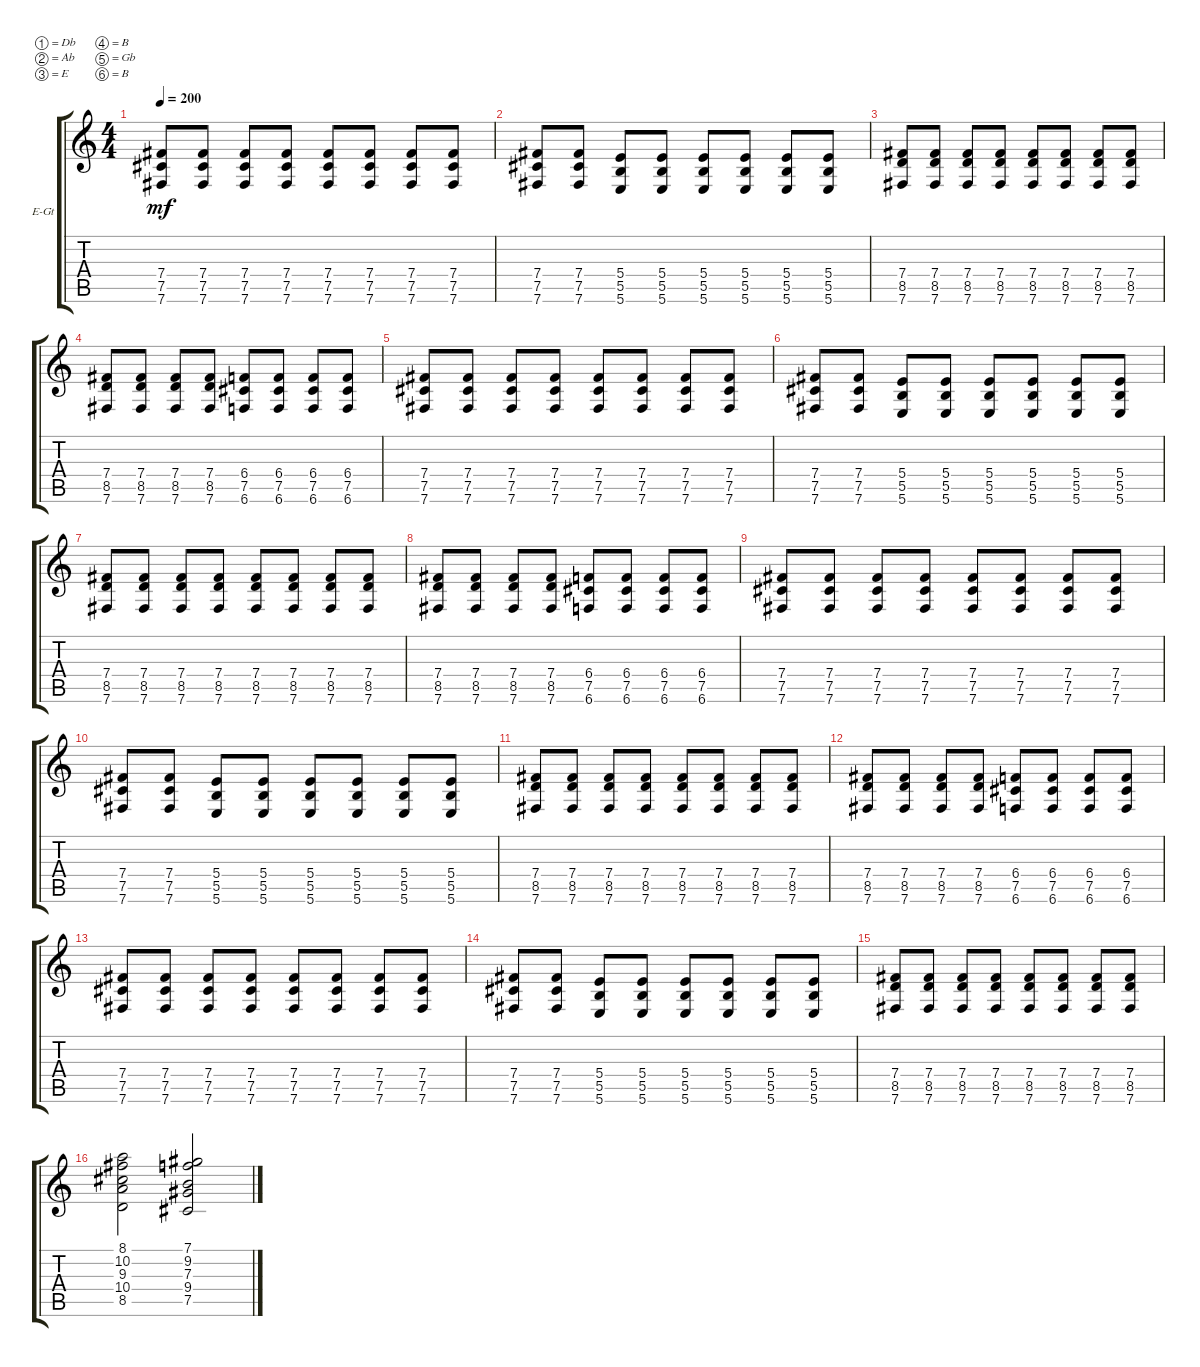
\bracketExtendMode groupsimilarinstruments
\firstSystemTrackNameOrientation horizontal
\otherSystemsTrackNameOrientation horizontal
\track ("Rhythm Left" "E-Gt") {instrument overdrivenguitar}
\staff {score tabs}
\tuning (Db4 Ab3 E3 B2 Gb2 B1)
\ts (4 4)
\tempo 200
\clef g2
\ks c
(7.6 7.5 7.4).8{dy mf} (7.6 7.5 7.4).8 (7.6 7.5 7.4).8 (7.6 7.5 7.4).8 (7.6 7.5 7.4).8 (7.6 7.5 7.4).8 (7.6 7.5 7.4).8 (7.6 7.5 7.4).8 |
(7.6 7.5 7.4).8 (7.6 7.5 7.4).8 (5.6 5.5 5.4).8 (5.6 5.5 5.4).8 (5.6 5.5 5.4).8 (5.6 5.5 5.4).8 (5.6 5.5 5.4).8 (5.6 5.5 5.4).8 |
(7.4 8.5 7.6).8 (7.4 8.5 7.6).8 (7.4 8.5 7.6).8 (7.4 8.5 7.6).8 (7.4 8.5 7.6).8 (7.4 8.5 7.6).8 (7.4 8.5 7.6).8 (7.4 8.5 7.6).8 |
(7.4 7.6 8.5).8 (7.4 8.5 7.6).8 (7.4 8.5 7.6).8 (7.4 8.5 7.6).8 (7.5 6.4 6.6).8 (7.5 6.4 6.6).8 (7.5 6.4 6.6).8 (7.5 6.4 6.6).8 |
(7.6 7.5 7.4).8 (7.6 7.5 7.4).8 (7.6 7.5 7.4).8 (7.6 7.5 7.4).8 (7.6 7.5 7.4).8 (7.6 7.5 7.4).8 (7.6 7.5 7.4).8 (7.6 7.5 7.4).8 |
(7.6 7.5 7.4).8 (7.6 7.5 7.4).8 (5.6 5.5 5.4).8 (5.6 5.5 5.4).8 (5.6 5.5 5.4).8 (5.6 5.5 5.4).8 (5.6 5.5 5.4).8 (5.6 5.5 5.4).8 |
(7.4 8.5 7.6).8 (7.4 8.5 7.6).8 (7.4 8.5 7.6).8 (7.4 8.5 7.6).8 (7.4 8.5 7.6).8 (7.4 8.5 7.6).8 (7.4 8.5 7.6).8 (7.4 8.5 7.6).8 |
(7.4 7.6 8.5).8 (7.4 8.5 7.6).8 (7.4 8.5 7.6).8 (7.4 8.5 7.6).8 (7.5 6.4 6.6).8 (7.5 6.4 6.6).8 (7.5 6.4 6.6).8 (7.5 6.4 6.6).8 |
(7.6 7.5 7.4).8 (7.6 7.5 7.4).8 (7.6 7.5 7.4).8 (7.6 7.5 7.4).8 (7.6 7.5 7.4).8 (7.6 7.5 7.4).8 (7.6 7.5 7.4).8 (7.6 7.5 7.4).8 |
(7.6 7.5 7.4).8 (7.6 7.5 7.4).8 (5.6 5.5 5.4).8 (5.6 5.5 5.4).8 (5.6 5.5 5.4).8 (5.6 5.5 5.4).8 (5.6 5.5 5.4).8 (5.6 5.5 5.4).8 |
(7.4 8.5 7.6).8 (7.4 8.5 7.6).8 (7.4 8.5 7.6).8 (7.4 8.5 7.6).8 (7.4 8.5 7.6).8 (7.4 8.5 7.6).8 (7.4 8.5 7.6).8 (7.4 8.5 7.6).8 |
(7.4 7.6 8.5).8 (7.4 8.5 7.6).8 (7.4 8.5 7.6).8 (7.4 8.5 7.6).8 (7.5 6.4 6.6).8 (7.5 6.4 6.6).8 (7.5 6.4 6.6).8 (7.5 6.4 6.6).8 |
(7.6 7.5 7.4).8 (7.6 7.5 7.4).8 (7.6 7.5 7.4).8 (7.6 7.5 7.4).8 (7.6 7.5 7.4).8 (7.6 7.5 7.4).8 (7.6 7.5 7.4).8 (7.6 7.5 7.4).8 |
(7.6 7.5 7.4).8 (7.6 7.5 7.4).8 (5.6 5.5 5.4).8 (5.6 5.5 5.4).8 (5.6 5.5 5.4).8 (5.6 5.5 5.4).8 (5.6 5.5 5.4).8 (5.6 5.5 5.4).8 |
(7.4 8.5 7.6).8 (7.4 8.5 7.6).8 (7.4 8.5 7.6).8 (7.4 8.5 7.6).8 (7.4 8.5 7.6).8 (7.4 8.5 7.6).8 (7.4 8.5 7.6).8 (7.4 8.5 7.6).8 |
(10.4 8.5 9.3 10.2 8.1).2 (7.5 9.4 7.3 9.2 7.1).2
